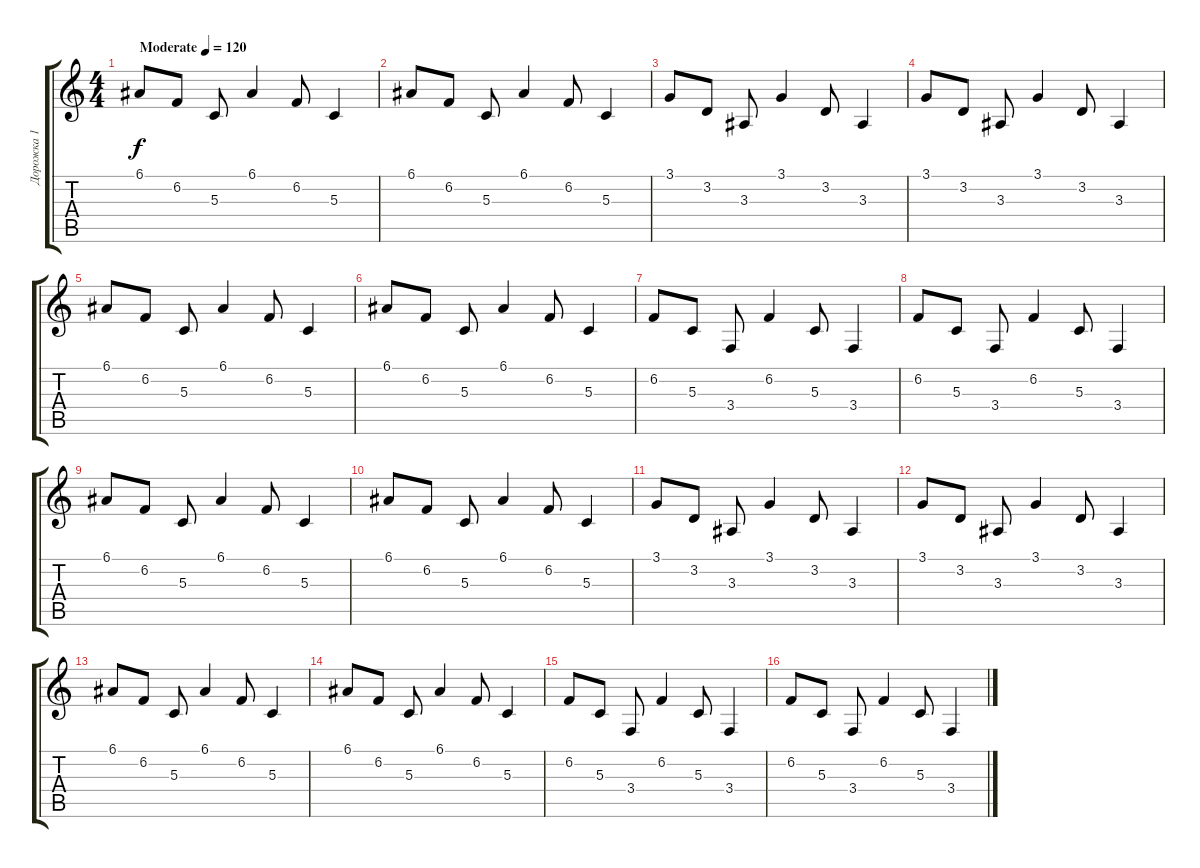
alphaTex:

\track ("Дорожка 1" "Дорожка 1") {instrument brightacousticpiano}
\staff {score tabs}
\tuning (E4 B3 G3 D3 A2 E2) {hide}
\ts (4 4)
\tempo (120 "Moderate")
\clef g2
\ks c
6.1.8{dy f instrument brightacousticpiano} 6.2.8 5.3.8 6.1.4 6.2.8 5.3.4 |
6.1.8 6.2.8 5.3.8 6.1.4 6.2.8 5.3.4 |
3.1.8 3.2.8 3.3.8 3.1.4 3.2.8 3.3.4 |
3.1.8 3.2.8 3.3.8 3.1.4 3.2.8 3.3.4 |
6.1.8 6.2.8 5.3.8 6.1.4 6.2.8 5.3.4 |
6.1.8 6.2.8 5.3.8 6.1.4 6.2.8 5.3.4 |
6.2.8 5.3.8 3.4.8 6.2.4 5.3.8 3.4.4 |
6.2.8 5.3.8 3.4.8 6.2.4 5.3.8 3.4.4 |
6.1.8 6.2.8 5.3.8 6.1.4 6.2.8 5.3.4 |
6.1.8 6.2.8 5.3.8 6.1.4 6.2.8 5.3.4 |
3.1.8 3.2.8 3.3.8 3.1.4 3.2.8 3.3.4 |
3.1.8 3.2.8 3.3.8 3.1.4 3.2.8 3.3.4 |
6.1.8 6.2.8 5.3.8 6.1.4 6.2.8 5.3.4 |
6.1.8 6.2.8 5.3.8 6.1.4 6.2.8 5.3.4 |
6.2.8 5.3.8 3.4.8 6.2.4 5.3.8 3.4.4 |
6.2.8 5.3.8 3.4.8 6.2.4 5.3.8 3.4.4
